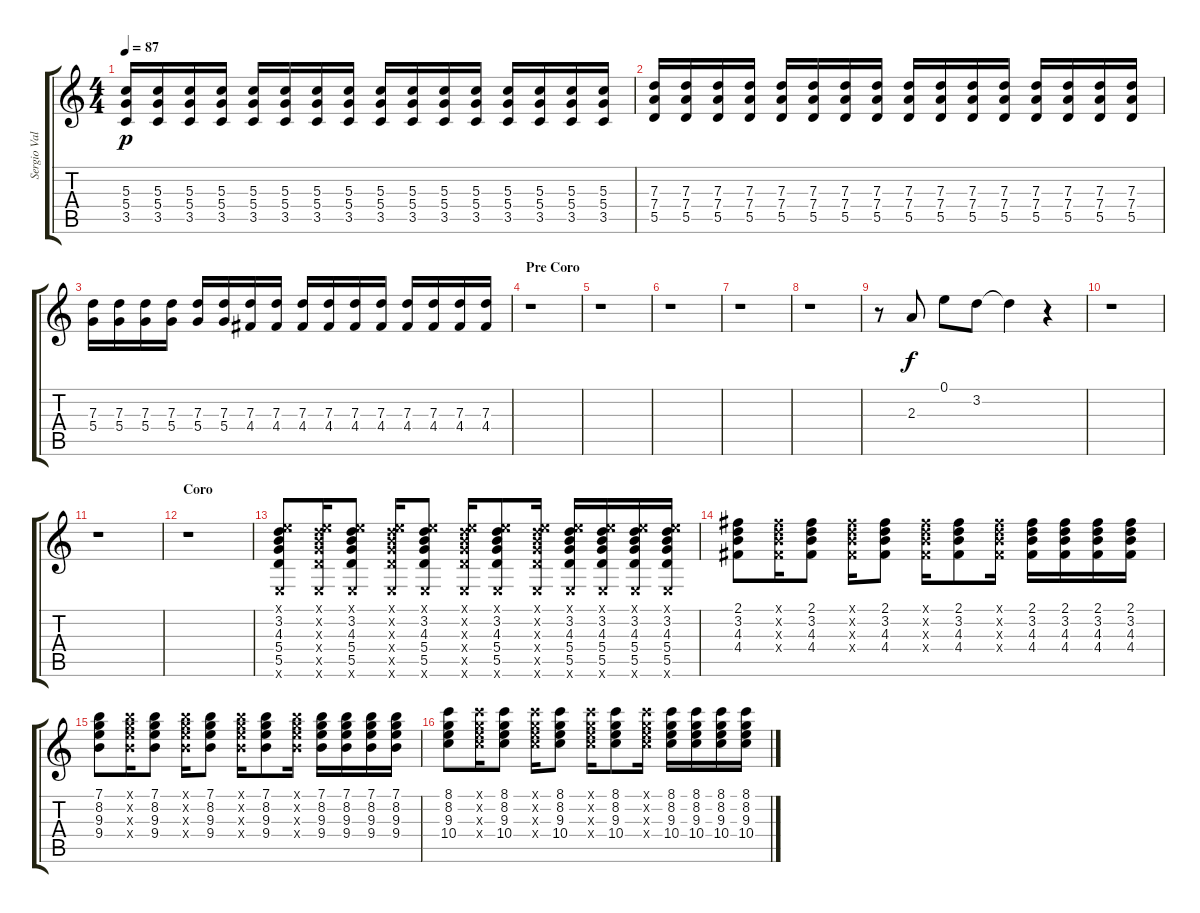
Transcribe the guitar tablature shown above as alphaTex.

\track ("Sergio Vallín (Ritmo)" "Sergio Val") {instrument electricguitarclean}
\staff {score tabs}
\tuning (E4 B3 G3 D3 A2 E2) {hide}
\ts (4 4)
\tempo 87
\clef g2
\ks c
(5.3 5.4 3.5).16{dy p} (5.3 5.4 3.5).16 (5.3 5.4 3.5).16 (5.3 5.4 3.5).16 (5.3 5.4 3.5).16 (5.3 5.4 3.5).16 (5.3 5.4 3.5).16 (5.3 5.4 3.5).16 (5.3 5.4 3.5).16 (5.3 5.4 3.5).16 (5.3 5.4 3.5).16 (5.3 5.4 3.5).16 (5.3 5.4 3.5).16 (5.3 5.4 3.5).16 (5.3 5.4 3.5).16 (5.3 5.4 3.5).16 |
(7.3 7.4 5.5).16 (7.3 7.4 5.5).16 (7.3 7.4 5.5).16 (7.3 7.4 5.5).16 (7.3 7.4 5.5).16 (7.3 7.4 5.5).16 (7.3 7.4 5.5).16 (7.3 7.4 5.5).16 (7.3 7.4 5.5).16 (7.3 7.4 5.5).16 (7.3 7.4 5.5).16 (7.3 7.4 5.5).16 (7.3 7.4 5.5).16 (7.3 7.4 5.5).16 (7.3 7.4 5.5).16 (7.3 7.4 5.5).16 |
(7.3 5.4).16 (7.3 5.4).16 (7.3 5.4).16 (7.3 5.4).16 (7.3 5.4).16 (7.3 5.4).16 (7.3 4.4).16 (7.3 4.4).16 (7.3 4.4).16 (7.3 4.4).16 (7.3 4.4).16 (7.3 4.4).16 (7.3 4.4).16 (7.3 4.4).16 (7.3 4.4).16 (7.3 4.4).16 |
\section ("" "Pre Coro")
r.1 |
r.1 |
r.1 |
r.1 |
r.1 |
r.8 2.3.8{dy f} 0.1.8 3.2.8 3.2{t}.4 r.4 |
r.1 |
r.1 |
\section ("" "Coro")
r.1 |
(0.1{x} 3.2 4.3 5.4 5.5 0.6{x}).8 (0.1{x} 3.2{x} 4.3{x} 5.4{x} 5.5{x} 0.6{x}).16 (0.1{x} 3.2 4.3 5.4 5.5 0.6{x}).8 (0.1{x} 3.2{x} 4.3{x} 5.4{x} 5.5{x} 0.6{x}).16 (0.1{x} 3.2 4.3 5.4 5.5 0.6{x}).8 (0.1{x} 3.2{x} 4.3{x} 5.4{x} 5.5{x} 0.6{x}).16 (0.1{x} 3.2 4.3 5.4 5.5 0.6{x}).8 (0.1{x} 3.2{x} 4.3{x} 5.4{x} 5.5{x} 0.6{x}).16 (0.1{x} 3.2 4.3 5.4 5.5 0.6{x}).16 (0.1{x} 3.2 4.3 5.4 5.5 0.6{x}).16 (0.1{x} 3.2 4.3 5.4 5.5 0.6{x}).16 (0.1{x} 3.2 4.3 5.4 5.5 0.6{x}).16 |
(2.1 3.2 4.3 4.4).8 (2.1{x} 3.2{x} 4.3{x} 4.4{x}).16 (2.1 3.2 4.3 4.4).8 (2.1{x} 3.2{x} 4.3{x} 4.4{x}).16 (2.1 3.2 4.3 4.4).8 (2.1{x} 3.2{x} 4.3{x} 4.4{x}).16 (2.1 3.2 4.3 4.4).8 (2.1{x} 3.2{x} 4.3{x} 4.4{x}).16 (2.1 3.2 4.3 4.4).16 (2.1 3.2 4.3 4.4).16 (2.1 3.2 4.3 4.4).16 (2.1 3.2 4.3 4.4).16 |
(7.1 8.2 9.3 9.4).8 (7.1{x} 8.2{x} 9.3{x} 9.4{x}).16 (7.1 8.2 9.3 9.4).8 (7.1{x} 8.2{x} 9.3{x} 9.4{x}).16 (7.1 8.2 9.3 9.4).8 (7.1{x} 8.2{x} 9.3{x} 9.4{x}).16 (7.1 8.2 9.3 9.4).8 (7.1{x} 8.2{x} 9.3{x} 9.4{x}).16 (7.1 8.2 9.3 9.4).16 (7.1 8.2 9.3 9.4).16 (7.1 8.2 9.3 9.4).16 (7.1 8.2 9.3 9.4).16 |
(8.1 8.2 9.3 10.4).8 (8.1{x} 8.2{x} 9.3{x} 10.4{x}).16 (8.1 8.2 9.3 10.4).8 (8.1{x} 8.2{x} 9.3{x} 10.4{x}).16 (8.1 8.2 9.3 10.4).8 (8.1{x} 8.2{x} 9.3{x} 10.4{x}).16 (8.1 8.2 9.3 10.4).8 (8.1{x} 8.2{x} 9.3{x} 10.4{x}).16 (8.1 8.2 9.3 10.4).16 (8.1 8.2 9.3 10.4).16 (8.1 8.2 9.3 10.4).16 (8.1 8.2 9.3 10.4).16
